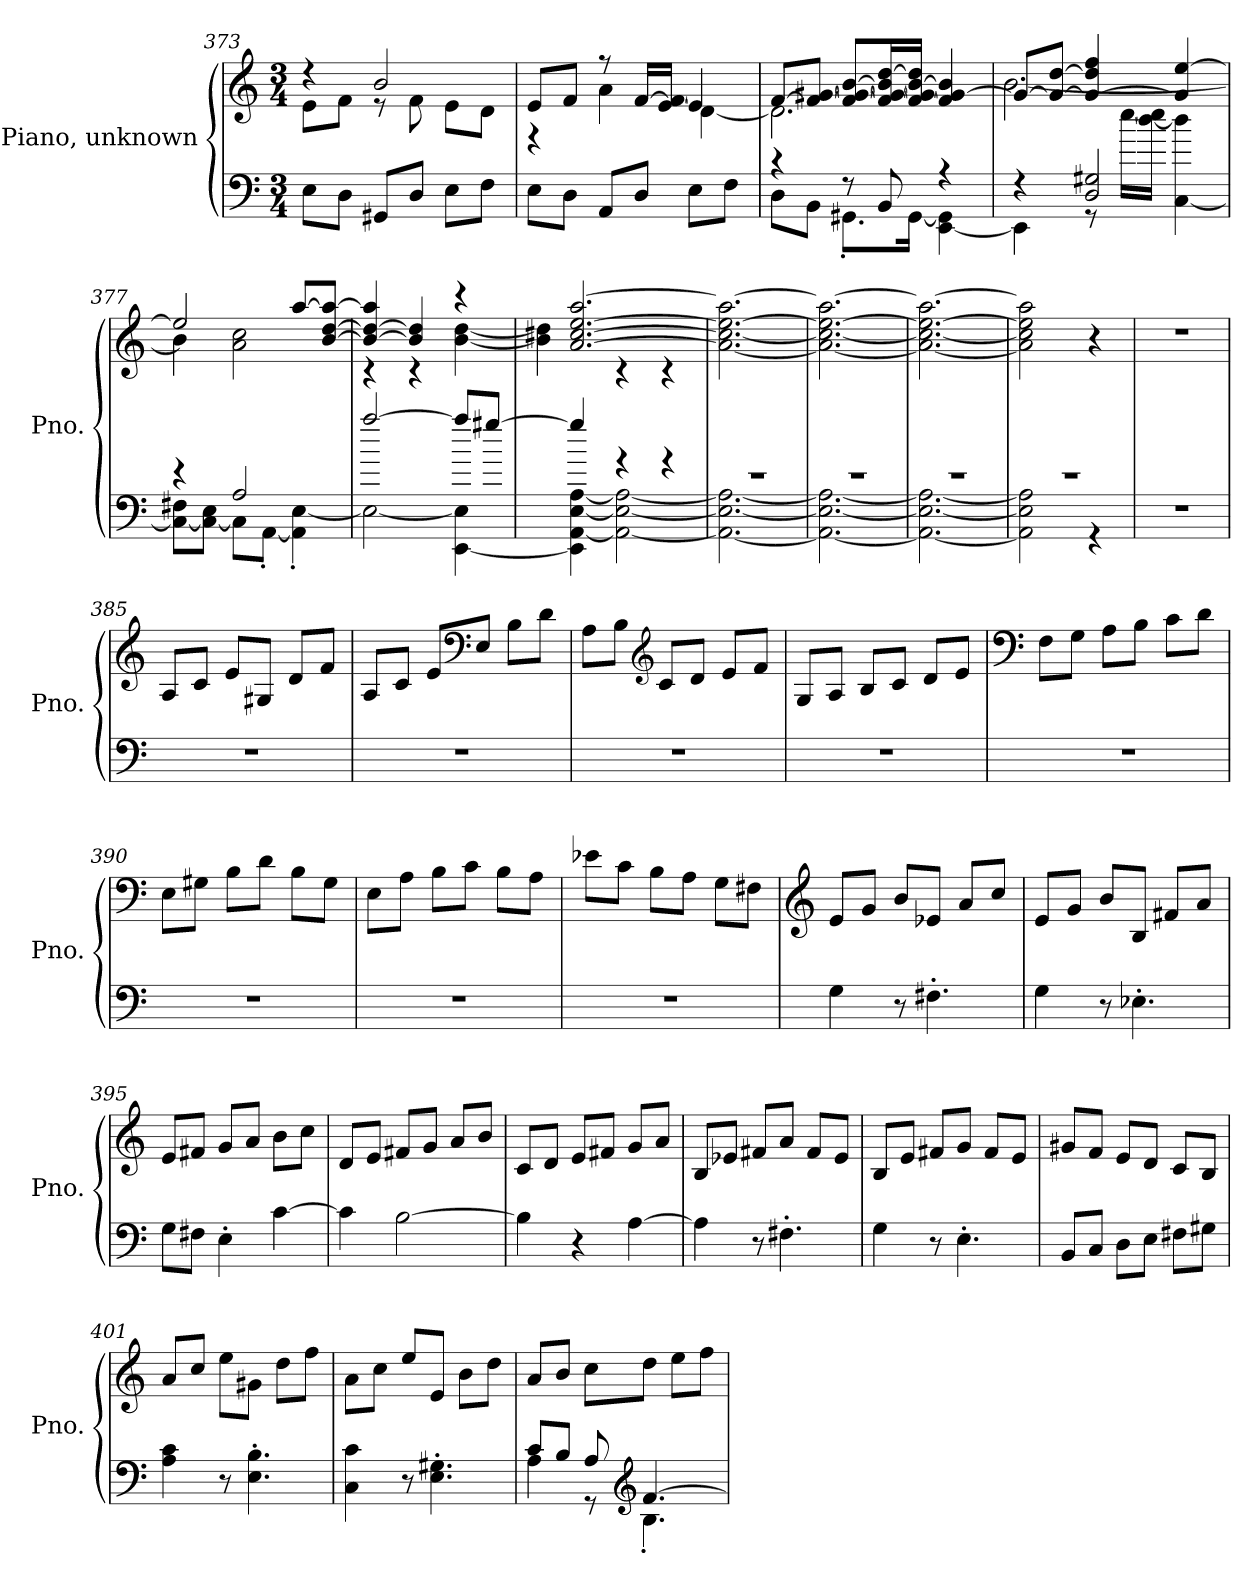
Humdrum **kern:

**kern	**kern
*part1	*part1
*staff2	*staff1
*I"Piano, unknown	*
*I'Pno.	*
*clefF4	*clefG2
*k[]	*k[]
*M3/4	*M3/4
=373	=373
*	*^
8E\L	4r	8e\L
8D\J	.	8f\J
8GG#X/L	2b/	8r
8D/J	.	8f\
8E\L	.	8e\L
8F\J	.	8d\J
=374	=374	=374
8E\L	8e/L	4r
8D\J	8f/J	.
8AA/L	8r	4a\
8D/J	[16f/LL	.
.	[16e/ 16f/]JJ	.
8E\L	4e/]	[4d\
8F\J	.	.
=375	=375	=375
*^	*	*
4r	8D\L	[8f/L	2.d\]
.	8BB\J	8f/_ [8g#X/J	.
8r	8.GG#X'\L	8f/_ 8g#/_ [8b/L	.
8BB/	.	16f/_ 16g#/_ 16b/] [16dd/L	.
.	[16GG#\Jk	16f/_ 16g#/] [16b/ 16dd/]JJ	.
4r	[4EE\ 4GG#\]	4f/] [4g#/ 4b/]	.
!!LO:PB:g=z	!!
=376	=376	=376	=376
4r	4EE\]	8g#/L_	[2.b\
.	.	8g#/_ [8dd/J	.
2D/ 2G#X/	8r	4g#/_ 4dd/] 4ff/	.
.	[16ee\LL	.	.
.	[16dd\ 16ee\]JJ	.	.
.	[4C\ 4dd\]	4g#/] [4ee/	.
=377	=377	=377	=377
4r	8C\_ 8F#X\L	2ee/]	4b\]
.	8C\_ 8E\J	.	.
2A/	8C\L]	.	2a\ 2cc\
.	[8AA'\J	.	.
.	4AA\]' [4E\'	[8aa/L	.
.	.	[8b/ [8dd/ 8aa/_J	.
=378	=378	=378	=378
[2aa/	2E\_	4b/_ 4dd/_ 4aa/]	4r
.	.	4b/] 4dd/]	4r
8aa/L]	[4EE\ 4E\]	4r	[4b\ [4dd\
[8gg#X/J	.	.	.
=379	=379	=379	=379
4gg#/]	4EE\] [4AA\ [4E\ [4A\	[2.a/ [2.cc#X/ [2.ee/ [2.aa/	4b\] 4dd\]
4r	2AA\_ 2E\_ 2A\_	.	4r
4r	.	.	4r
*	*	*v	*v
=380	=380	=380
2.r	2.AA\_ 2.E\_ 2.A\_	2.a\_ 2.cc#\_ 2.ee\_ 2.aa\_
=381	=381	=381
2.r	2.AA\_ 2.E\_ 2.A\_	2.a\_ 2.cc#\_ 2.ee\_ 2.aa\_
=382	=382	=382
2.r	2.AA\_ 2.E\_ 2.A\_	2.a\_ 2.cc#\_ 2.ee\_ 2.aa\_
=383	=383	=383
2.r	2AA\] 2E\] 2A\]	2a\] 2cc#\] 2ee\] 2aa\]
.	4r	4r
*v	*v	*
!!LO:LB:g=z
=384	=384
2.r	2.r
=385	=385
2.r	8A/L
.	8c/J
.	8e/L
.	8G#X/J
.	8d/L
.	8f/J
=386	=386
2.r	8A/L
.	8c/J
.	8e/L
*	*clefF4
.	8E/J
.	8B\L
.	8d\J
=387	=387
2.r	8A\L
.	8B\J
*	*clefG2
.	8c/L
.	8d/J
.	8e/L
.	8f/J
=388	=388
2.r	8G/L
.	8A/J
.	8B/L
.	8c/J
.	8d/L
.	8e/J
=389	=389
*	*clefF4
2.r	8F\L
.	8G\J
.	8A\L
.	8B\J
.	8c\L
.	8d\J
!!LO:LB:g=z
=390	=390
2.r	8E\L
.	8G#X\J
.	8B\L
.	8d\J
.	8B\L
.	8G#\J
=391	=391
2.r	8E\L
.	8A\J
.	8B\L
.	8c\J
.	8B\L
.	8A\J
=392	=392
2.r	8e-X\L
.	8c\J
.	8B\L
.	8A\J
.	8G\L
.	8F#X\J
=393	=393
*	*clefG2
4G\	8e/L
.	8g/J
8r	8b/L
4.F#X'\	8e-X/J
.	8a/L
.	8cc/J
=394	=394
4G\	8e/L
.	8g/J
8r	8b/L
4.E-X'\	8B/J
.	8f#X/L
.	8a/J
!!LO:LB:g=z
=395	=395
8G\L	8e/L
8F#X\J	8f#X/J
4E'\	8g/L
.	8a/J
[4c\	8b\L
.	8cc\J
=396	=396
4c\]	8d/L
.	8e/J
[2B\	8f#X/L
.	8g/J
.	8a/L
.	8b/J
=397	=397
4B\]	8c/L
.	8d/J
4r	8e/L
.	8f#X/J
[4A\	8g/L
.	8a/J
=398	=398
4A\]	8B/L
.	8e-X/J
8r	8f#X/L
4.F#X'\	8a/J
.	8f#/L
.	8e-/J
=399	=399
4G\	8B/L
.	8e/J
8r	8f#X/L
4.E'\	8g/J
.	8f#/L
.	8e/J
!!LO:LB:g=z
=400	=400
8BB/L	8g#X/L
8C/J	8f/J
8D\L	8e/L
8E\J	8d/J
8F#X\L	8c/L
8G#X\J	8B/J
=401	=401
4A\ 4c\	8a/L
.	8cc/J
8r	8ee\L
4.E\' 4.B\'	8g#X\J
.	8dd\L
.	8ff\J
=402	=402
4C\ 4c\	8a\L
.	8cc\J
8r	8ee/L
4.E\' 4.G#X\'	8e/J
.	8b\L
.	8dd\J
=403	=403
*^	*
8c/L	4A\	8a/L
8B/J	.	8b/J
8A/	8r	8cc\L
*clefG2	*	*
[4.f/	4.B'\	8dd\J
.	.	8ee\L
.	.	8ff\J
*v	*v	*
=	=
*-	*-
